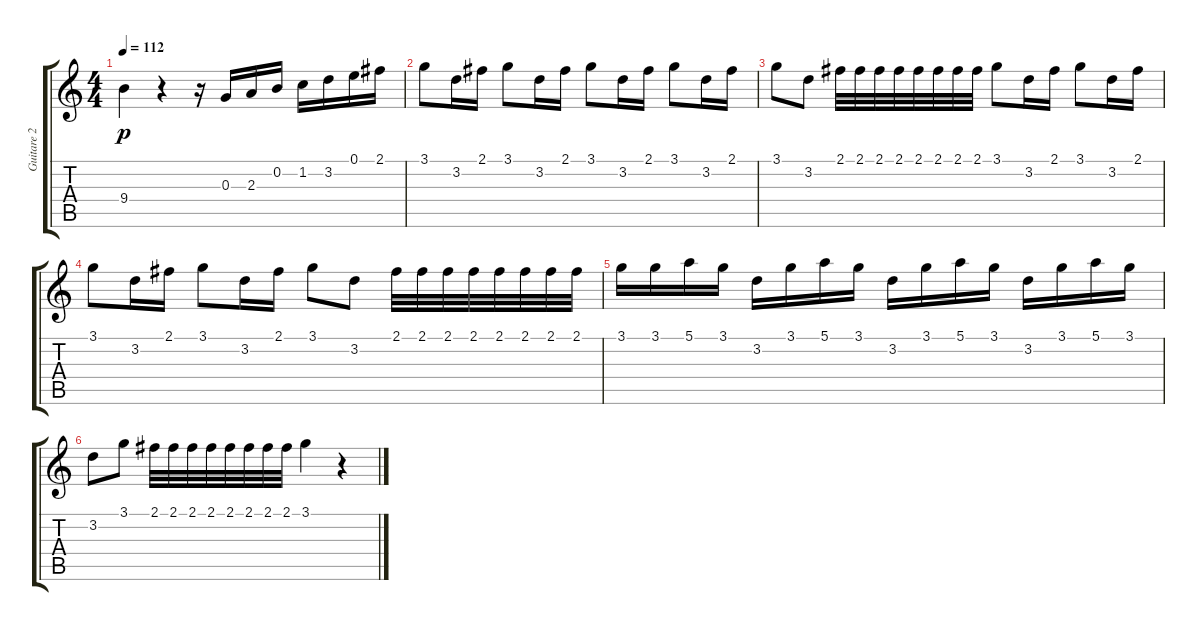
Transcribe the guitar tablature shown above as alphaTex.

\track ("Guitare 2" "Guitare 2") {instrument acousticguitarnylon}
\staff {score tabs}
\tuning (E4 B3 G3 D3 A2 E2) {hide}
\ts (4 4)
\tempo 112
\clef g2
\ks c
9.4.4{dy p} r.4 r.16 0.3.16 2.3.16 0.2.16 1.2.16 3.2.16 0.1.16 2.1.16 |
3.1.8 3.2.16 2.1.16 3.1.8 3.2.16 2.1.16 3.1.8 3.2.16 2.1.16 3.1.8 3.2.16 2.1.16 |
3.1.8 3.2.8 2.1.32 2.1.32 2.1.32 2.1.32 2.1.32 2.1.32 2.1.32 2.1.32 3.1.8 3.2.16 2.1.16 3.1.8 3.2.16 2.1.16 |
3.1.8 3.2.16 2.1.16 3.1.8 3.2.16 2.1.16 3.1.8 3.2.8 2.1.32 2.1.32 2.1.32 2.1.32 2.1.32 2.1.32 2.1.32 2.1.32 |
3.1.16 3.1.16 5.1.16 3.1.16 3.2.16 3.1.16 5.1.16 3.1.16 3.2.16 3.1.16 5.1.16 3.1.16 3.2.16 3.1.16 5.1.16 3.1.16 |
3.2.8 3.1.8 2.1.32 2.1.32 2.1.32 2.1.32 2.1.32 2.1.32 2.1.32 2.1.32 3.1.4 r.4
